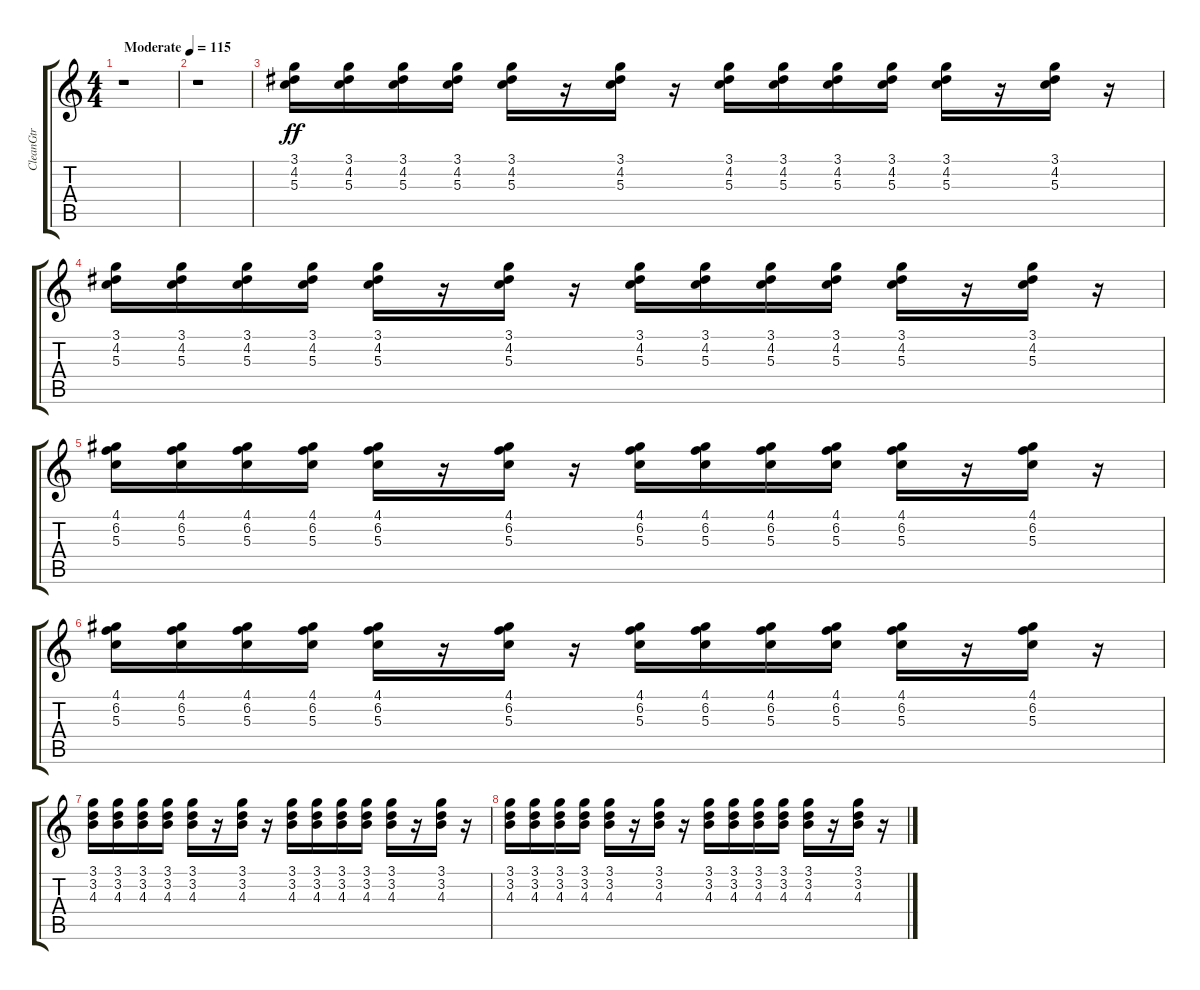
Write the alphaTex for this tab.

\track ("CleanGtr" "CleanGtr") {instrument electricguitarclean}
\staff {score tabs}
\tuning (E4 B3 G3 D3 A2 E2) {hide}
\ts (4 4)
\tempo (115 "Moderate")
\clef g2
\ks c
r.1{dy ff instrument electricguitarclean} |
r.1 |
(3.1 4.2 5.3).16 (3.1 4.2 5.3).16 (3.1 4.2 5.3).16 (3.1 4.2 5.3).16 (3.1 4.2 5.3).16 r.16 (3.1 4.2 5.3).16 r.16 (3.1 4.2 5.3).16 (3.1 4.2 5.3).16 (3.1 4.2 5.3).16 (3.1 4.2 5.3).16 (3.1 4.2 5.3).16 r.16 (3.1 4.2 5.3).16 r.16 |
(3.1 4.2 5.3).16 (3.1 4.2 5.3).16 (3.1 4.2 5.3).16 (3.1 4.2 5.3).16 (3.1 4.2 5.3).16 r.16 (3.1 4.2 5.3).16 r.16 (3.1 4.2 5.3).16 (3.1 4.2 5.3).16 (3.1 4.2 5.3).16 (3.1 4.2 5.3).16 (3.1 4.2 5.3).16 r.16 (3.1 4.2 5.3).16 r.16 |
(4.1 6.2 5.3).16 (4.1 6.2 5.3).16 (4.1 6.2 5.3).16 (4.1 6.2 5.3).16 (4.1 6.2 5.3).16 r.16 (4.1 6.2 5.3).16 r.16 (4.1 6.2 5.3).16 (4.1 6.2 5.3).16 (4.1 6.2 5.3).16 (4.1 6.2 5.3).16 (4.1 6.2 5.3).16 r.16 (4.1 6.2 5.3).16 r.16 |
(4.1 6.2 5.3).16 (4.1 6.2 5.3).16 (4.1 6.2 5.3).16 (4.1 6.2 5.3).16 (4.1 6.2 5.3).16 r.16 (4.1 6.2 5.3).16 r.16 (4.1 6.2 5.3).16 (4.1 6.2 5.3).16 (4.1 6.2 5.3).16 (4.1 6.2 5.3).16 (4.1 6.2 5.3).16 r.16 (4.1 6.2 5.3).16 r.16 |
(3.1 3.2 4.3).16 (3.1 3.2 4.3).16 (3.1 3.2 4.3).16 (3.1 3.2 4.3).16 (3.1 3.2 4.3).16 r.16 (3.1 3.2 4.3).16 r.16 (3.1 3.2 4.3).16 (3.1 3.2 4.3).16 (3.1 3.2 4.3).16 (3.1 3.2 4.3).16 (3.1 3.2 4.3).16 r.16 (3.1 3.2 4.3).16 r.16 |
(3.1 3.2 4.3).16 (3.1 3.2 4.3).16 (3.1 3.2 4.3).16 (3.1 3.2 4.3).16 (3.1 3.2 4.3).16 r.16 (3.1 3.2 4.3).16 r.16 (3.1 3.2 4.3).16 (3.1 3.2 4.3).16 (3.1 3.2 4.3).16 (3.1 3.2 4.3).16 (3.1 3.2 4.3).16 r.16 (3.1 3.2 4.3).16 r.16
